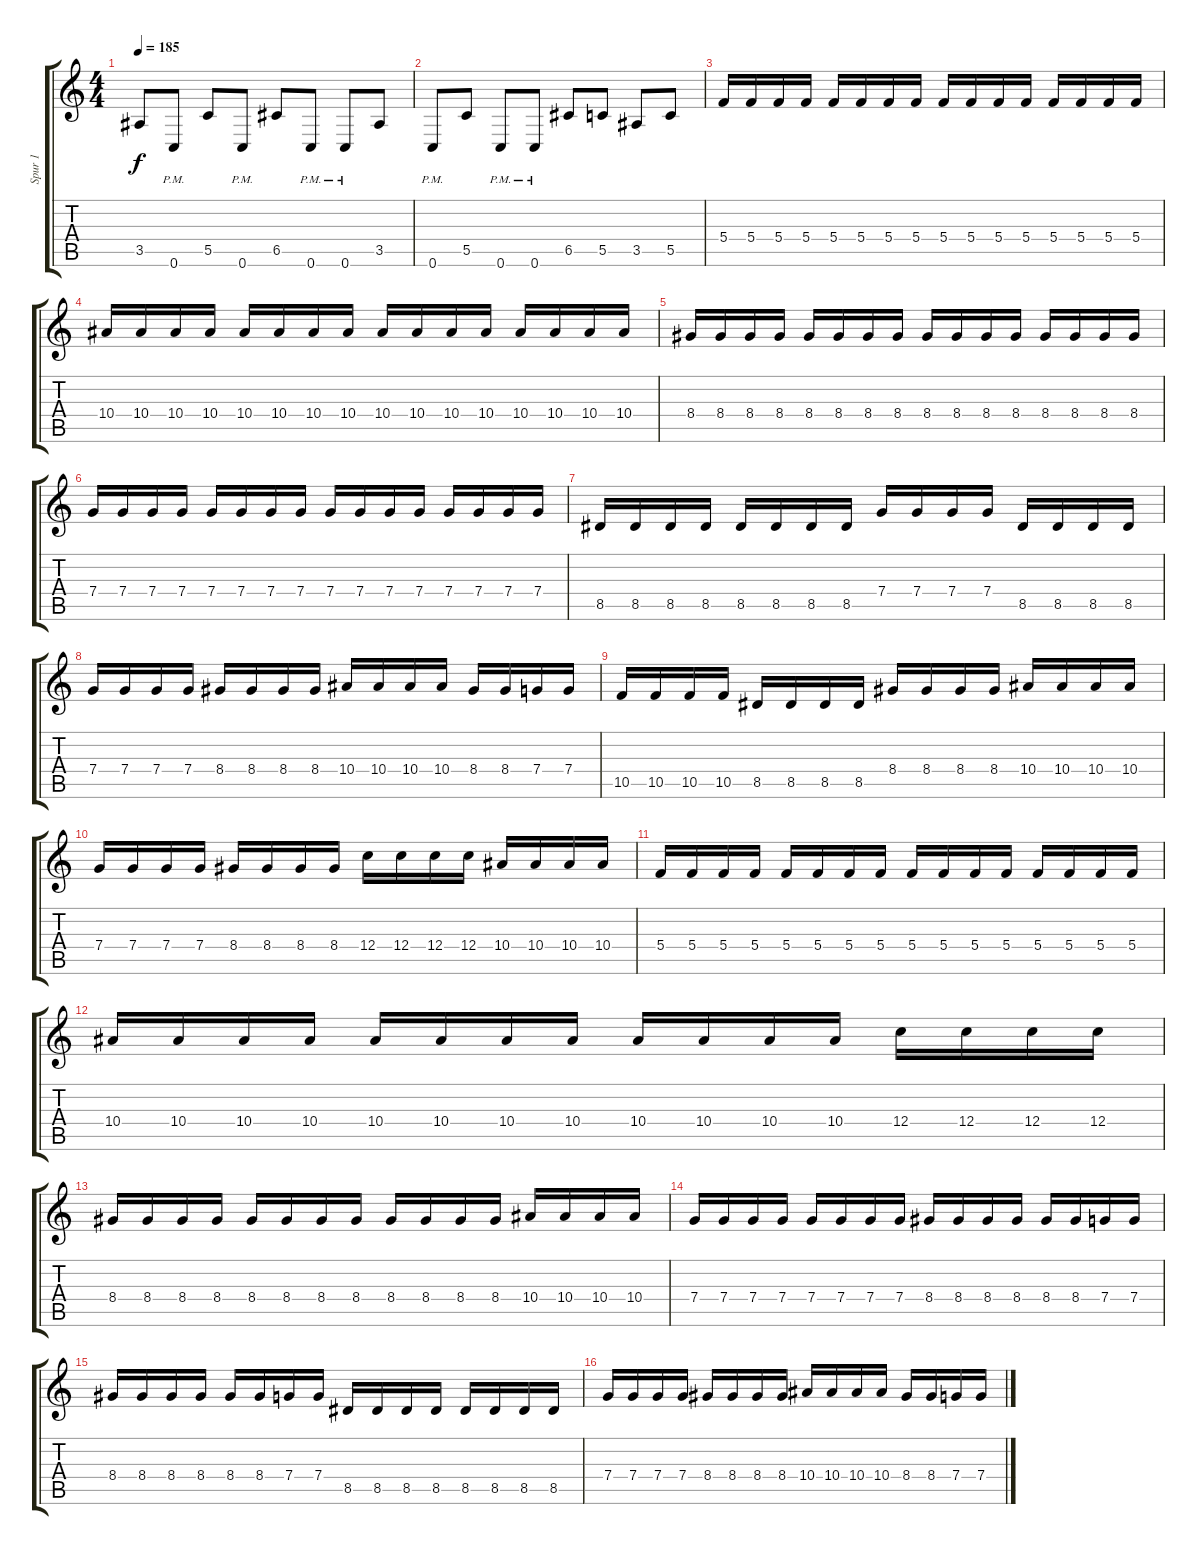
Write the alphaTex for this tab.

\track ("Spur 1" "Spur 1") {instrument distortionguitar}
\staff {score tabs}
\tuning (D4 A3 F3 C3 G2 C2) {hide}
\ts (4 4)
\tempo 185
\clef g2
\ks c
3.5.8{dy f} 0.6{pm}.8 5.5.8 0.6{pm}.8 6.5.8 0.6{pm}.8 0.6{pm}.8 3.5.8 |
0.6{pm}.8 5.5.8 0.6{pm}.8 0.6{pm}.8 6.5.8 5.5.8 3.5.8 5.5.8 |
5.4.16 5.4.16 5.4.16 5.4.16 5.4.16 5.4.16 5.4.16 5.4.16 5.4.16 5.4.16 5.4.16 5.4.16 5.4.16 5.4.16 5.4.16 5.4.16 |
10.4.16 10.4.16 10.4.16 10.4.16 10.4.16 10.4.16 10.4.16 10.4.16 10.4.16 10.4.16 10.4.16 10.4.16 10.4.16 10.4.16 10.4.16 10.4.16 |
8.4.16 8.4.16 8.4.16 8.4.16 8.4.16 8.4.16 8.4.16 8.4.16 8.4.16 8.4.16 8.4.16 8.4.16 8.4.16 8.4.16 8.4.16 8.4.16 |
7.4.16 7.4.16 7.4.16 7.4.16 7.4.16 7.4.16 7.4.16 7.4.16 7.4.16 7.4.16 7.4.16 7.4.16 7.4.16 7.4.16 7.4.16 7.4.16 |
8.5.16 8.5.16 8.5.16 8.5.16 8.5.16 8.5.16 8.5.16 8.5.16 7.4.16 7.4.16 7.4.16 7.4.16 8.5.16 8.5.16 8.5.16 8.5.16 |
7.4.16 7.4.16 7.4.16 7.4.16 8.4.16 8.4.16 8.4.16 8.4.16 10.4.16 10.4.16 10.4.16 10.4.16 8.4.16 8.4.16 7.4.16 7.4.16 |
10.5.16 10.5.16 10.5.16 10.5.16 8.5.16 8.5.16 8.5.16 8.5.16 8.4.16 8.4.16 8.4.16 8.4.16 10.4.16 10.4.16 10.4.16 10.4.16 |
7.4.16 7.4.16 7.4.16 7.4.16 8.4.16 8.4.16 8.4.16 8.4.16 12.4.16 12.4.16 12.4.16 12.4.16 10.4.16 10.4.16 10.4.16 10.4.16 |
5.4.16 5.4.16 5.4.16 5.4.16 5.4.16 5.4.16 5.4.16 5.4.16 5.4.16 5.4.16 5.4.16 5.4.16 5.4.16 5.4.16 5.4.16 5.4.16 |
10.4.16 10.4.16 10.4.16 10.4.16 10.4.16 10.4.16 10.4.16 10.4.16 10.4.16 10.4.16 10.4.16 10.4.16 12.4.16 12.4.16 12.4.16 12.4.16 |
8.4.16 8.4.16 8.4.16 8.4.16 8.4.16 8.4.16 8.4.16 8.4.16 8.4.16 8.4.16 8.4.16 8.4.16 10.4.16 10.4.16 10.4.16 10.4.16 |
7.4.16 7.4.16 7.4.16 7.4.16 7.4.16 7.4.16 7.4.16 7.4.16 8.4.16 8.4.16 8.4.16 8.4.16 8.4.16 8.4.16 7.4.16 7.4.16 |
8.4.16 8.4.16 8.4.16 8.4.16 8.4.16 8.4.16 7.4.16 7.4.16 8.5.16 8.5.16 8.5.16 8.5.16 8.5.16 8.5.16 8.5.16 8.5.16 |
7.4.16 7.4.16 7.4.16 7.4.16 8.4.16 8.4.16 8.4.16 8.4.16 10.4.16 10.4.16 10.4.16 10.4.16 8.4.16 8.4.16 7.4.16 7.4.16
